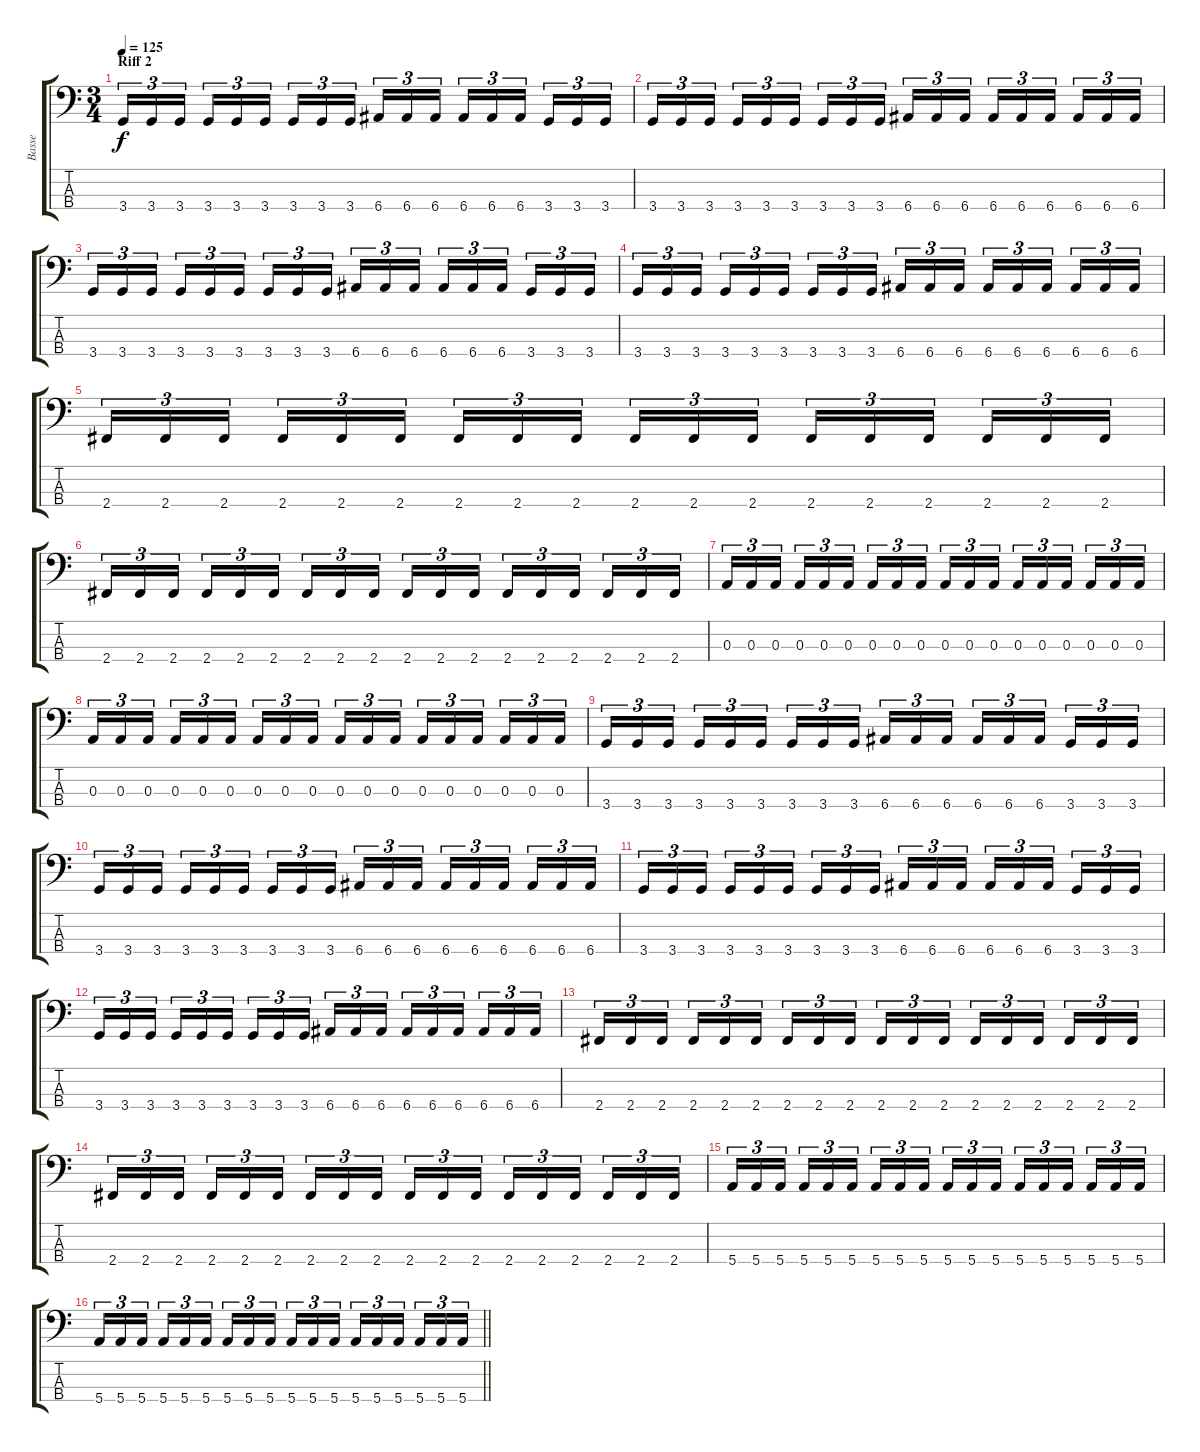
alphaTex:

\track ("Basse" "Basse") {instrument electricbassfinger}
\staff {score tabs}
\tuning (G2 D2 A1 E1) {hide}
\ts (3 4)
\section ("" "Riff 2")
\tempo 125
\clef f4
\ks c
3.4.16{tu (3 2) dy f} 3.4.16{tu (3 2)} 3.4.16{tu (3 2) beam splitsecondary} 3.4.16{tu (3 2)} 3.4.16{tu (3 2)} 3.4.16{tu (3 2)} 3.4.16{tu (3 2)} 3.4.16{tu (3 2)} 3.4.16{tu (3 2) beam splitsecondary} 6.4.16{tu (3 2)} 6.4.16{tu (3 2)} 6.4.16{tu (3 2)} 6.4.16{tu (3 2)} 6.4.16{tu (3 2)} 6.4.16{tu (3 2) beam splitsecondary} 3.4.16{tu (3 2)} 3.4.16{tu (3 2)} 3.4.16{tu (3 2)} |
3.4.16{tu (3 2)} 3.4.16{tu (3 2)} 3.4.16{tu (3 2) beam splitsecondary} 3.4.16{tu (3 2)} 3.4.16{tu (3 2)} 3.4.16{tu (3 2)} 3.4.16{tu (3 2)} 3.4.16{tu (3 2)} 3.4.16{tu (3 2) beam splitsecondary} 6.4.16{tu (3 2)} 6.4.16{tu (3 2)} 6.4.16{tu (3 2)} 6.4.16{tu (3 2)} 6.4.16{tu (3 2)} 6.4.16{tu (3 2) beam splitsecondary} 6.4.16{tu (3 2)} 6.4.16{tu (3 2)} 6.4.16{tu (3 2)} |
3.4.16{tu (3 2)} 3.4.16{tu (3 2)} 3.4.16{tu (3 2) beam splitsecondary} 3.4.16{tu (3 2)} 3.4.16{tu (3 2)} 3.4.16{tu (3 2)} 3.4.16{tu (3 2)} 3.4.16{tu (3 2)} 3.4.16{tu (3 2) beam splitsecondary} 6.4.16{tu (3 2)} 6.4.16{tu (3 2)} 6.4.16{tu (3 2)} 6.4.16{tu (3 2)} 6.4.16{tu (3 2)} 6.4.16{tu (3 2) beam splitsecondary} 3.4.16{tu (3 2)} 3.4.16{tu (3 2)} 3.4.16{tu (3 2)} |
3.4.16{tu (3 2)} 3.4.16{tu (3 2)} 3.4.16{tu (3 2) beam splitsecondary} 3.4.16{tu (3 2)} 3.4.16{tu (3 2)} 3.4.16{tu (3 2)} 3.4.16{tu (3 2)} 3.4.16{tu (3 2)} 3.4.16{tu (3 2) beam splitsecondary} 6.4.16{tu (3 2)} 6.4.16{tu (3 2)} 6.4.16{tu (3 2)} 6.4.16{tu (3 2)} 6.4.16{tu (3 2)} 6.4.16{tu (3 2) beam splitsecondary} 6.4.16{tu (3 2)} 6.4.16{tu (3 2)} 6.4.16{tu (3 2)} |
2.4.16{tu (3 2)} 2.4.16{tu (3 2)} 2.4.16{tu (3 2) beam splitsecondary} 2.4.16{tu (3 2)} 2.4.16{tu (3 2)} 2.4.16{tu (3 2)} 2.4.16{tu (3 2)} 2.4.16{tu (3 2)} 2.4.16{tu (3 2) beam splitsecondary} 2.4.16{tu (3 2)} 2.4.16{tu (3 2)} 2.4.16{tu (3 2)} 2.4.16{tu (3 2)} 2.4.16{tu (3 2)} 2.4.16{tu (3 2) beam splitsecondary} 2.4.16{tu (3 2)} 2.4.16{tu (3 2)} 2.4.16{tu (3 2)} |
2.4.16{tu (3 2)} 2.4.16{tu (3 2)} 2.4.16{tu (3 2) beam splitsecondary} 2.4.16{tu (3 2)} 2.4.16{tu (3 2)} 2.4.16{tu (3 2)} 2.4.16{tu (3 2)} 2.4.16{tu (3 2)} 2.4.16{tu (3 2) beam splitsecondary} 2.4.16{tu (3 2)} 2.4.16{tu (3 2)} 2.4.16{tu (3 2)} 2.4.16{tu (3 2)} 2.4.16{tu (3 2)} 2.4.16{tu (3 2) beam splitsecondary} 2.4.16{tu (3 2)} 2.4.16{tu (3 2)} 2.4.16{tu (3 2)} |
0.3.16{tu (3 2)} 0.3.16{tu (3 2)} 0.3.16{tu (3 2) beam splitsecondary} 0.3.16{tu (3 2)} 0.3.16{tu (3 2)} 0.3.16{tu (3 2)} 0.3.16{tu (3 2)} 0.3.16{tu (3 2)} 0.3.16{tu (3 2) beam splitsecondary} 0.3.16{tu (3 2)} 0.3.16{tu (3 2)} 0.3.16{tu (3 2)} 0.3.16{tu (3 2)} 0.3.16{tu (3 2)} 0.3.16{tu (3 2) beam splitsecondary} 0.3.16{tu (3 2)} 0.3.16{tu (3 2)} 0.3.16{tu (3 2)} |
0.3.16{tu (3 2)} 0.3.16{tu (3 2)} 0.3.16{tu (3 2) beam splitsecondary} 0.3.16{tu (3 2)} 0.3.16{tu (3 2)} 0.3.16{tu (3 2)} 0.3.16{tu (3 2)} 0.3.16{tu (3 2)} 0.3.16{tu (3 2) beam splitsecondary} 0.3.16{tu (3 2)} 0.3.16{tu (3 2)} 0.3.16{tu (3 2)} 0.3.16{tu (3 2)} 0.3.16{tu (3 2)} 0.3.16{tu (3 2) beam splitsecondary} 0.3.16{tu (3 2)} 0.3.16{tu (3 2)} 0.3.16{tu (3 2)} |
3.4.16{tu (3 2)} 3.4.16{tu (3 2)} 3.4.16{tu (3 2) beam splitsecondary} 3.4.16{tu (3 2)} 3.4.16{tu (3 2)} 3.4.16{tu (3 2)} 3.4.16{tu (3 2)} 3.4.16{tu (3 2)} 3.4.16{tu (3 2) beam splitsecondary} 6.4.16{tu (3 2)} 6.4.16{tu (3 2)} 6.4.16{tu (3 2)} 6.4.16{tu (3 2)} 6.4.16{tu (3 2)} 6.4.16{tu (3 2) beam splitsecondary} 3.4.16{tu (3 2)} 3.4.16{tu (3 2)} 3.4.16{tu (3 2)} |
3.4.16{tu (3 2)} 3.4.16{tu (3 2)} 3.4.16{tu (3 2) beam splitsecondary} 3.4.16{tu (3 2)} 3.4.16{tu (3 2)} 3.4.16{tu (3 2)} 3.4.16{tu (3 2)} 3.4.16{tu (3 2)} 3.4.16{tu (3 2) beam splitsecondary} 6.4.16{tu (3 2)} 6.4.16{tu (3 2)} 6.4.16{tu (3 2)} 6.4.16{tu (3 2)} 6.4.16{tu (3 2)} 6.4.16{tu (3 2) beam splitsecondary} 6.4.16{tu (3 2)} 6.4.16{tu (3 2)} 6.4.16{tu (3 2)} |
3.4.16{tu (3 2)} 3.4.16{tu (3 2)} 3.4.16{tu (3 2) beam splitsecondary} 3.4.16{tu (3 2)} 3.4.16{tu (3 2)} 3.4.16{tu (3 2)} 3.4.16{tu (3 2)} 3.4.16{tu (3 2)} 3.4.16{tu (3 2) beam splitsecondary} 6.4.16{tu (3 2)} 6.4.16{tu (3 2)} 6.4.16{tu (3 2)} 6.4.16{tu (3 2)} 6.4.16{tu (3 2)} 6.4.16{tu (3 2) beam splitsecondary} 3.4.16{tu (3 2)} 3.4.16{tu (3 2)} 3.4.16{tu (3 2)} |
3.4.16{tu (3 2)} 3.4.16{tu (3 2)} 3.4.16{tu (3 2) beam splitsecondary} 3.4.16{tu (3 2)} 3.4.16{tu (3 2)} 3.4.16{tu (3 2)} 3.4.16{tu (3 2)} 3.4.16{tu (3 2)} 3.4.16{tu (3 2) beam splitsecondary} 6.4.16{tu (3 2)} 6.4.16{tu (3 2)} 6.4.16{tu (3 2)} 6.4.16{tu (3 2)} 6.4.16{tu (3 2)} 6.4.16{tu (3 2) beam splitsecondary} 6.4.16{tu (3 2)} 6.4.16{tu (3 2)} 6.4.16{tu (3 2)} |
2.4.16{tu (3 2)} 2.4.16{tu (3 2)} 2.4.16{tu (3 2) beam splitsecondary} 2.4.16{tu (3 2)} 2.4.16{tu (3 2)} 2.4.16{tu (3 2)} 2.4.16{tu (3 2)} 2.4.16{tu (3 2)} 2.4.16{tu (3 2) beam splitsecondary} 2.4.16{tu (3 2)} 2.4.16{tu (3 2)} 2.4.16{tu (3 2)} 2.4.16{tu (3 2)} 2.4.16{tu (3 2)} 2.4.16{tu (3 2) beam splitsecondary} 2.4.16{tu (3 2)} 2.4.16{tu (3 2)} 2.4.16{tu (3 2)} |
2.4.16{tu (3 2)} 2.4.16{tu (3 2)} 2.4.16{tu (3 2) beam splitsecondary} 2.4.16{tu (3 2)} 2.4.16{tu (3 2)} 2.4.16{tu (3 2)} 2.4.16{tu (3 2)} 2.4.16{tu (3 2)} 2.4.16{tu (3 2) beam splitsecondary} 2.4.16{tu (3 2)} 2.4.16{tu (3 2)} 2.4.16{tu (3 2)} 2.4.16{tu (3 2)} 2.4.16{tu (3 2)} 2.4.16{tu (3 2) beam splitsecondary} 2.4.16{tu (3 2)} 2.4.16{tu (3 2)} 2.4.16{tu (3 2)} |
5.4.16{tu (3 2)} 5.4.16{tu (3 2)} 5.4.16{tu (3 2) beam splitsecondary} 5.4.16{tu (3 2)} 5.4.16{tu (3 2)} 5.4.16{tu (3 2)} 5.4.16{tu (3 2)} 5.4.16{tu (3 2)} 5.4.16{tu (3 2) beam splitsecondary} 5.4.16{tu (3 2)} 5.4.16{tu (3 2)} 5.4.16{tu (3 2)} 5.4.16{tu (3 2)} 5.4.16{tu (3 2)} 5.4.16{tu (3 2) beam splitsecondary} 5.4.16{tu (3 2)} 5.4.16{tu (3 2)} 5.4.16{tu (3 2)} |
\barLineRight lightlight
5.4.16{tu (3 2)} 5.4.16{tu (3 2)} 5.4.16{tu (3 2) beam splitsecondary} 5.4.16{tu (3 2)} 5.4.16{tu (3 2)} 5.4.16{tu (3 2)} 5.4.16{tu (3 2)} 5.4.16{tu (3 2)} 5.4.16{tu (3 2) beam splitsecondary} 5.4.16{tu (3 2)} 5.4.16{tu (3 2)} 5.4.16{tu (3 2)} 5.4.16{tu (3 2)} 5.4.16{tu (3 2)} 5.4.16{tu (3 2) beam splitsecondary} 5.4.16{tu (3 2)} 5.4.16{tu (3 2)} 5.4.16{tu (3 2)}
